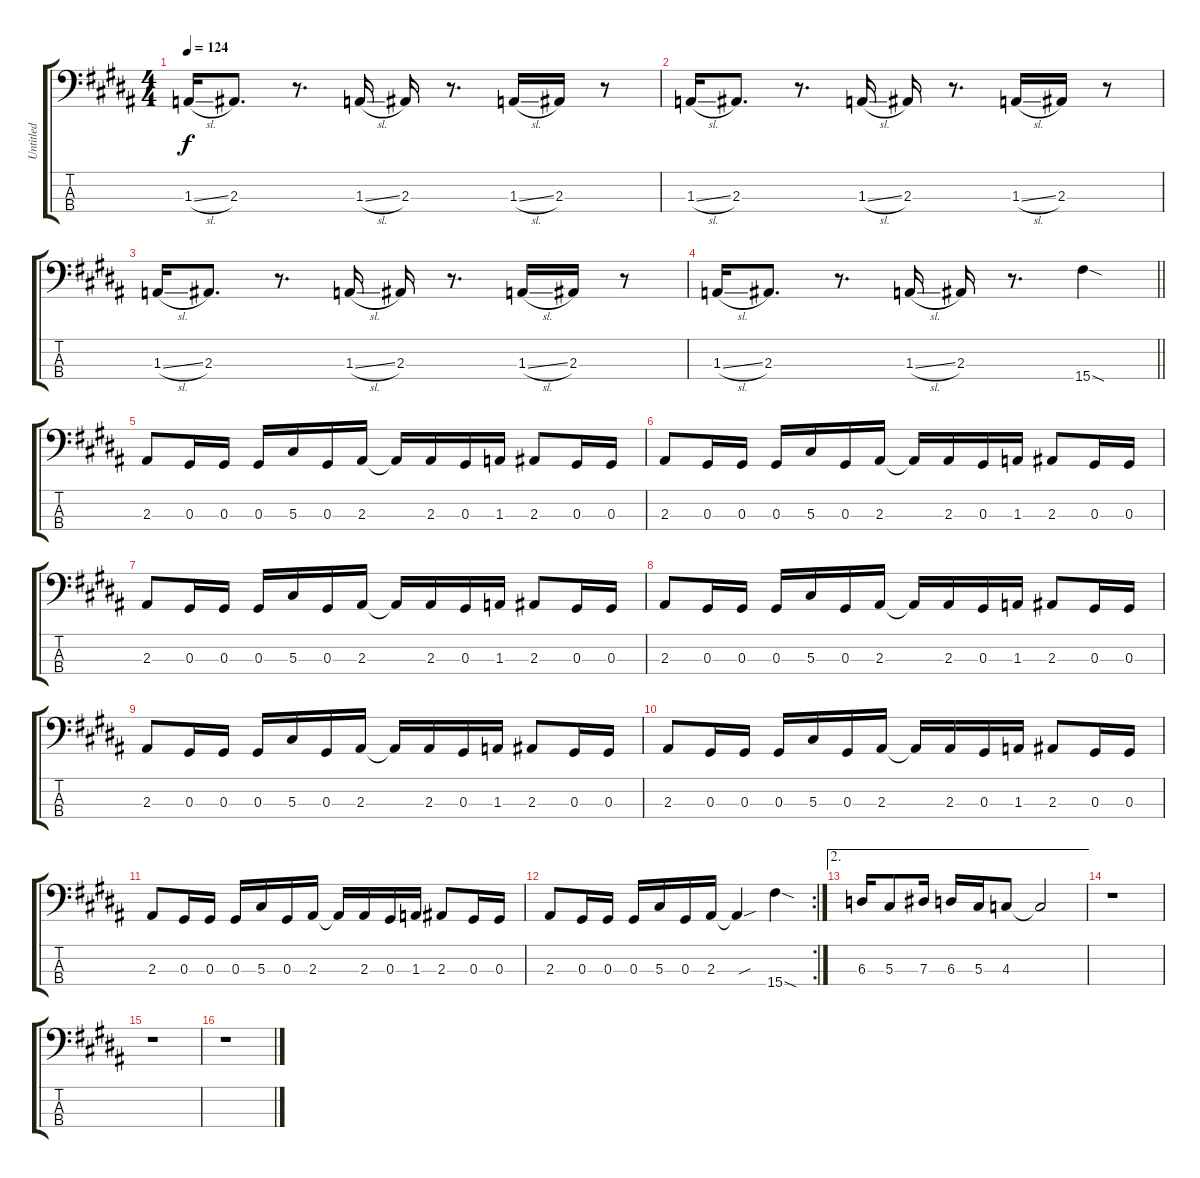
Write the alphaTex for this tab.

\track ("Untitled" "Untitled") {instrument electricbassfinger}
\staff {score tabs}
\tuning (Gb2 Db2 Ab1 Eb1) {hide}
\ts (4 4)
\tempo 124
\clef f4
\ks g#minor
1.3{sl}.16{dy f} 2.3.8{d} r.8{d} 1.3{sl}.16 2.3.16 r.8{d} 1.3{sl}.16 2.3.16 r.8 |
1.3{sl}.16 2.3.8{d} r.8{d} 1.3{sl}.16 2.3.16 r.8{d} 1.3{sl}.16 2.3.16 r.8 |
1.3{sl}.16 2.3.8{d} r.8{d} 1.3{sl}.16 2.3.16 r.8{d} 1.3{sl}.16 2.3.16 r.8 |
\barLineRight lightlight
1.3{sl}.16 2.3.8{d} r.8{d} 1.3{sl}.16 2.3.16 r.8{d} 15.4{sod}.4 |
\ks b
2.3.8 0.3.16 0.3.16 0.3.16 5.3.16 0.3.16 2.3.16 2.3{t}.16 2.3.16 0.3.16 1.3.16 2.3.8 0.3.16 0.3.16 |
\ks g#minor
2.3.8 0.3.16 0.3.16 0.3.16 5.3.16 0.3.16 2.3.16 2.3{t}.16 2.3.16 0.3.16 1.3.16 2.3.8 0.3.16 0.3.16 |
2.3.8 0.3.16 0.3.16 0.3.16 5.3.16 0.3.16 2.3.16 2.3{t}.16 2.3.16 0.3.16 1.3.16 2.3.8 0.3.16 0.3.16 |
\ks b
2.3.8 0.3.16 0.3.16 0.3.16 5.3.16 0.3.16 2.3.16 2.3{t}.16 2.3.16 0.3.16 1.3.16 2.3.8 0.3.16 0.3.16 |
\ks g#minor
2.3.8 0.3.16 0.3.16 0.3.16 5.3.16 0.3.16 2.3.16 2.3{t}.16 2.3.16 0.3.16 1.3.16 2.3.8 0.3.16 0.3.16 |
2.3.8 0.3.16 0.3.16 0.3.16 5.3.16 0.3.16 2.3.16 2.3{t}.16 2.3.16 0.3.16 1.3.16 2.3.8 0.3.16 0.3.16 |
\ks b
2.3.8 0.3.16 0.3.16 0.3.16 5.3.16 0.3.16 2.3.16 2.3{t}.16 2.3.16 0.3.16 1.3.16 2.3.8 0.3.16 0.3.16 |
\rc 2
\ks g#minor
2.3.8 0.3.16 0.3.16 0.3.16 5.3.16 0.3.16 2.3.16 2.3{sou t}.4 15.4{sod}.4 |
\ae 2
6.3.16 5.3.8 7.3.16 6.3.16 5.3.16 4.3.8 4.3{t}.2 |
\ks b
r.1 |
\ks g#minor
r.1 |
r.1
